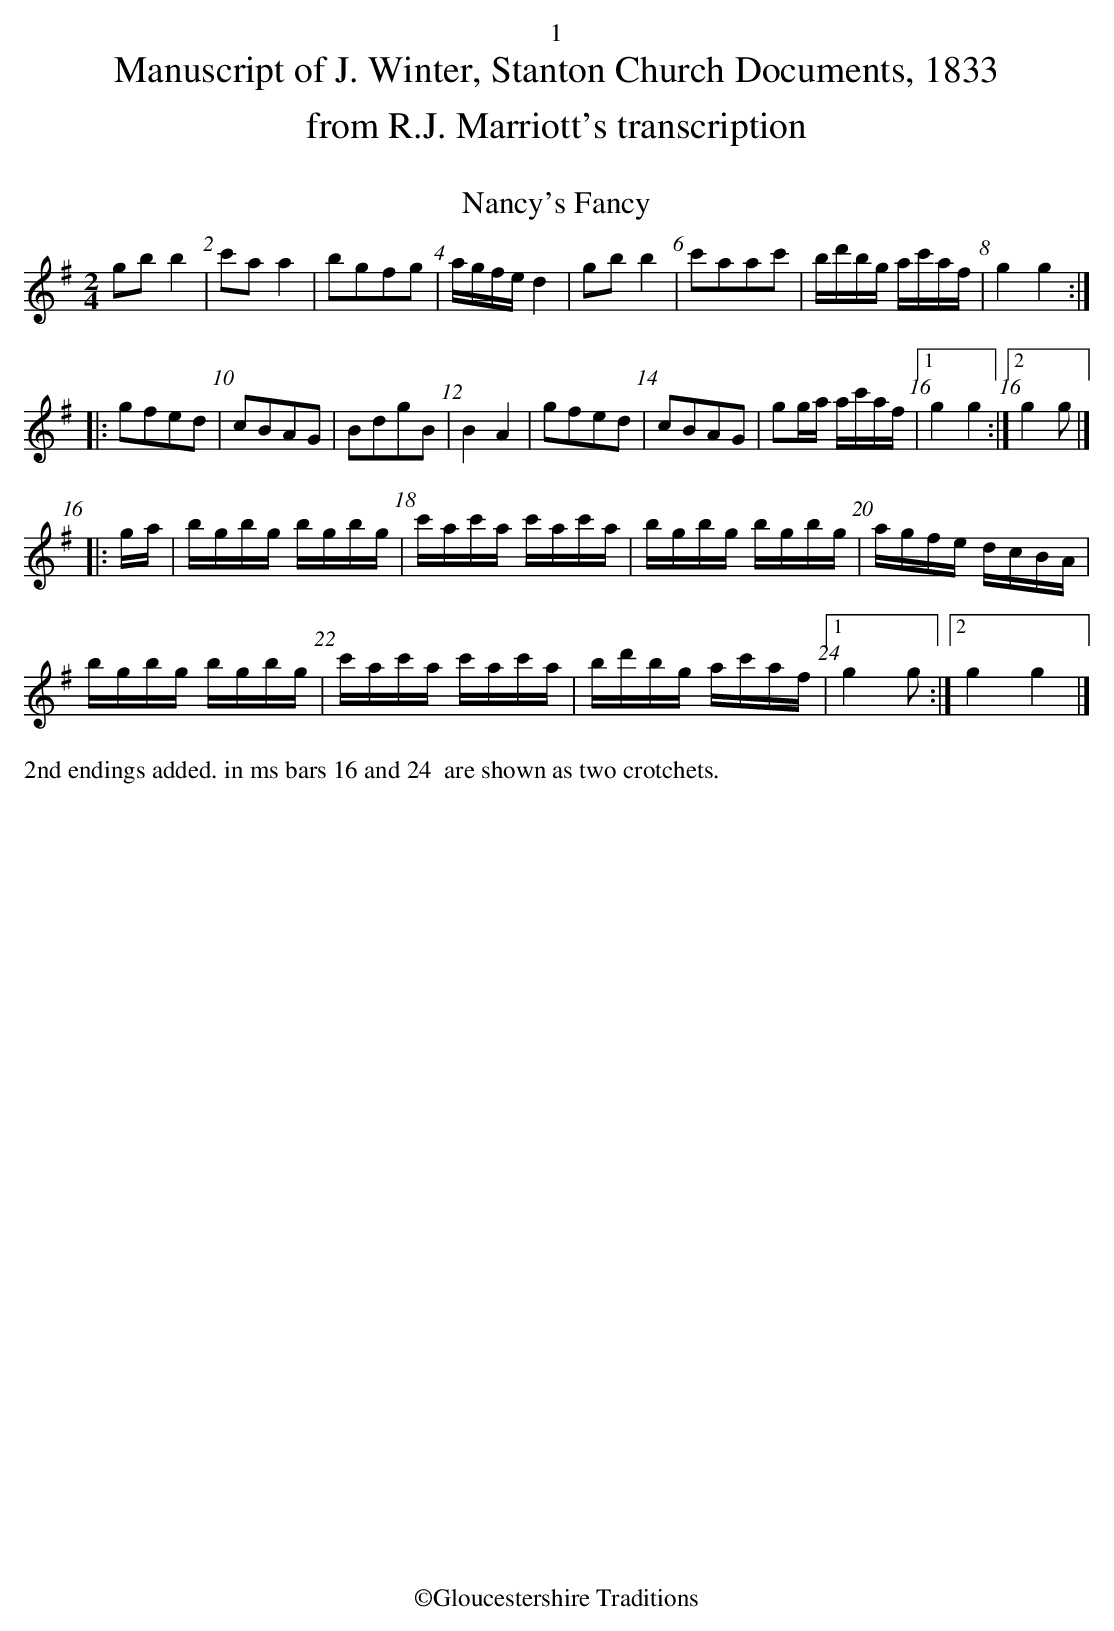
X:1
T:Nancy's Fancy
M:2/4
L:1/8
K:G
gbb2|c'aa2|bgfg|a/g/f/e/ d2|gbb2|c'aac'|b/d'/b/g/ a/c'/a/f/|g2g2:|
|:gfed|cBAG|BdgB|B2A2|gfed|cBAG|gg/a/ a/c'/a/f/|1g2g2:|2g2 g|]
|:g/a/|b/g/b/g/ b/g/b/g/|c'/a/c'/a/ c'/a/c'/a/|b/g/b/g/ b/g/b/g/|a/g/f/e/ d/c/B/A/|
b/g/b/g/ b/g/b/g/|c'/a/c'/a/ c'/a/c'/a/|b/d'/b/g/  a/c'/a/f/|1g2g:|2g2g2|]
